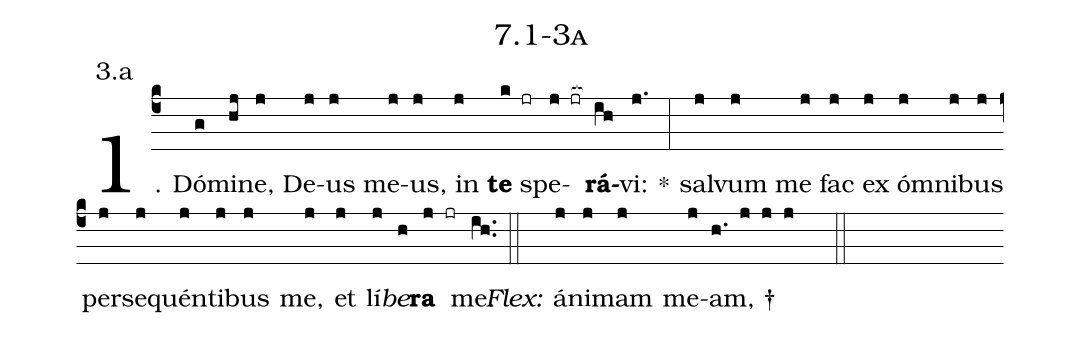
name: 7.1-3a;
annotation: 3.a;
%%
(c4)1. Dó(g)mi(hj)ne,(j) De(j)us(j) me(j)us,(j) in(j) <b>te</b>(k jr) spe(j jr[ocb:1{])<b>rá</b>(ih[ocb:0}])vi:(j.) *(:) sal(j)vum(j) me(j) fac(j) ex(j) óm(j)ni(j)bus(j) per(j)se(j)quén(j)ti(j)bus(j) me,(j) et(j) lí(j)<i>be</i>(h)<b>ra</b>(j jr) me.(ih..) (::)
<i>Flex:</i>()  á(j)ni(j)mam(j) me(j)am, †(h. j j j  ::)
